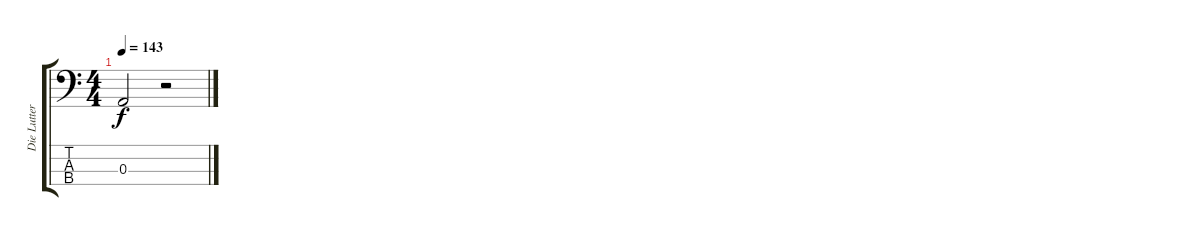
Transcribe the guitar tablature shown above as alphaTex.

\track ("Die Lutter" "Die Lutter") {instrument electricbasspick}
\staff {score tabs}
\tuning (G2 D2 A1 E1) {hide}
\ts (4 4)
\tempo 143
\clef f4
\ks c
0.3{t}.2{dy f} r.2
